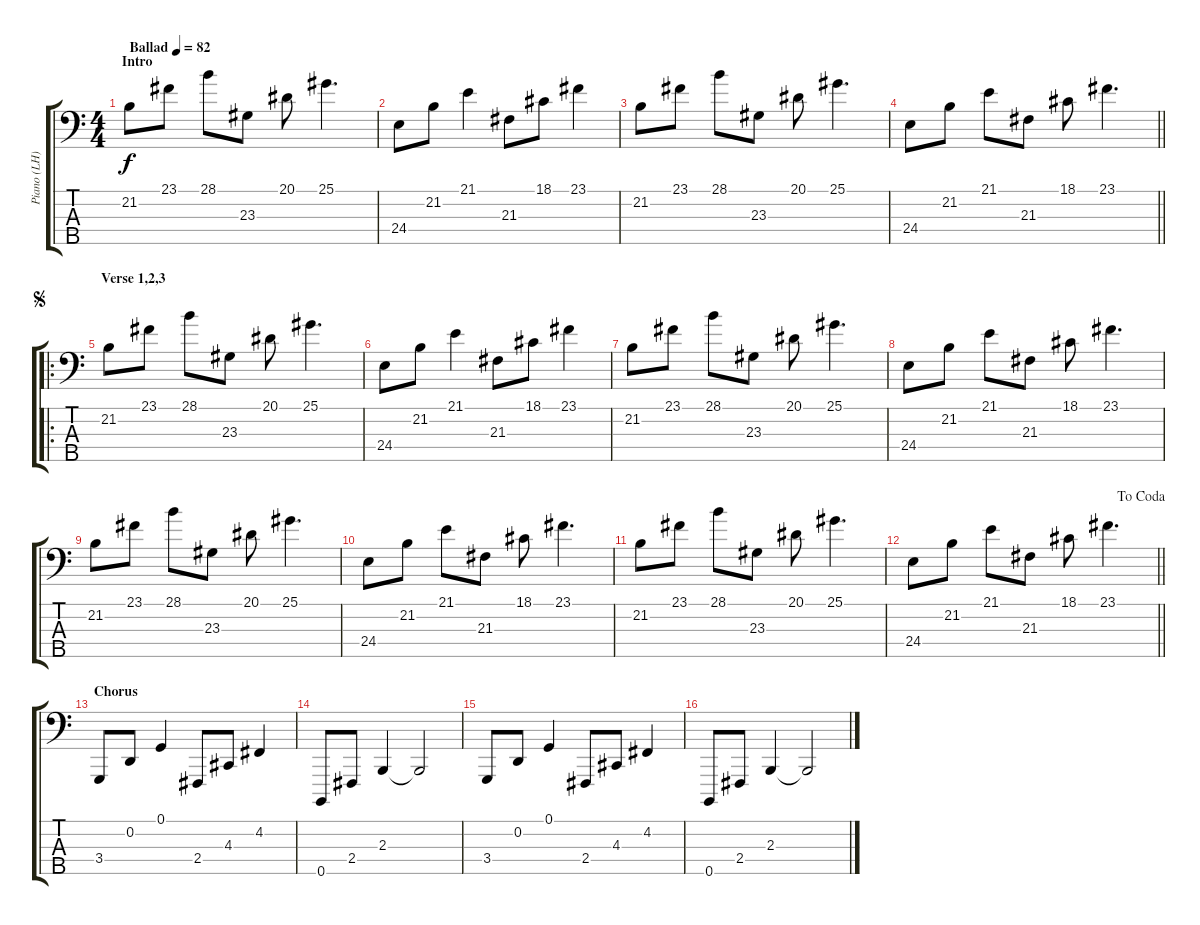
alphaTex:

\track ("Piano (LH)" "Piano (LH)") {instrument acousticgrandpiano}
\staff {score tabs}
\tuning (G2 D2 A1 E1 B0) {hide}
\ts (4 4)
\section ("" "Intro")
\tempo (82 "Ballad")
\clef f4
\ks c
21.2.8{dy f instrument acousticgrandpiano} 23.1.8 28.1.8 23.3.8 20.1.8 25.1.4{d} |
24.4.8 21.2.8 21.1.4 21.3.8 18.1.8 23.1.4 |
21.2.8 23.1.8 28.1.8 23.3.8 20.1.8 25.1.4{d} |
\barLineRight lightlight
24.4.8 21.2.8 21.1.8 21.3.8 18.1.8 23.1.4{d} |
\ro
\section ("" "Verse 1,2,3")
\jump segno
21.2.8 23.1.8 28.1.8 23.3.8 20.1.8 25.1.4{d} |
24.4.8 21.2.8 21.1.4 21.3.8 18.1.8 23.1.4 |
21.2.8 23.1.8 28.1.8 23.3.8 20.1.8 25.1.4{d} |
24.4.8 21.2.8 21.1.8 21.3.8 18.1.8 23.1.4{d} |
21.2.8 23.1.8 28.1.8 23.3.8 20.1.8 25.1.4{d} |
24.4.8 21.2.8 21.1.8 21.3.8 18.1.8 23.1.4{d} |
21.2.8 23.1.8 28.1.8 23.3.8 20.1.8 25.1.4{d} |
\jump dacoda
\barLineRight lightlight
24.4.8 21.2.8 21.1.8 21.3.8 18.1.8 23.1.4{d} |
\section ("" "Chorus")
3.4.8 0.2.8 0.1.4 2.4.8 4.3.8 4.2.4 |
0.5.8 2.4.8 2.3.4 2.3{t}.2 |
3.4.8 0.2.8 0.1.4 2.4.8 4.3.8 4.2.4 |
0.5.8 2.4.8 2.3.4 2.3{t}.2
